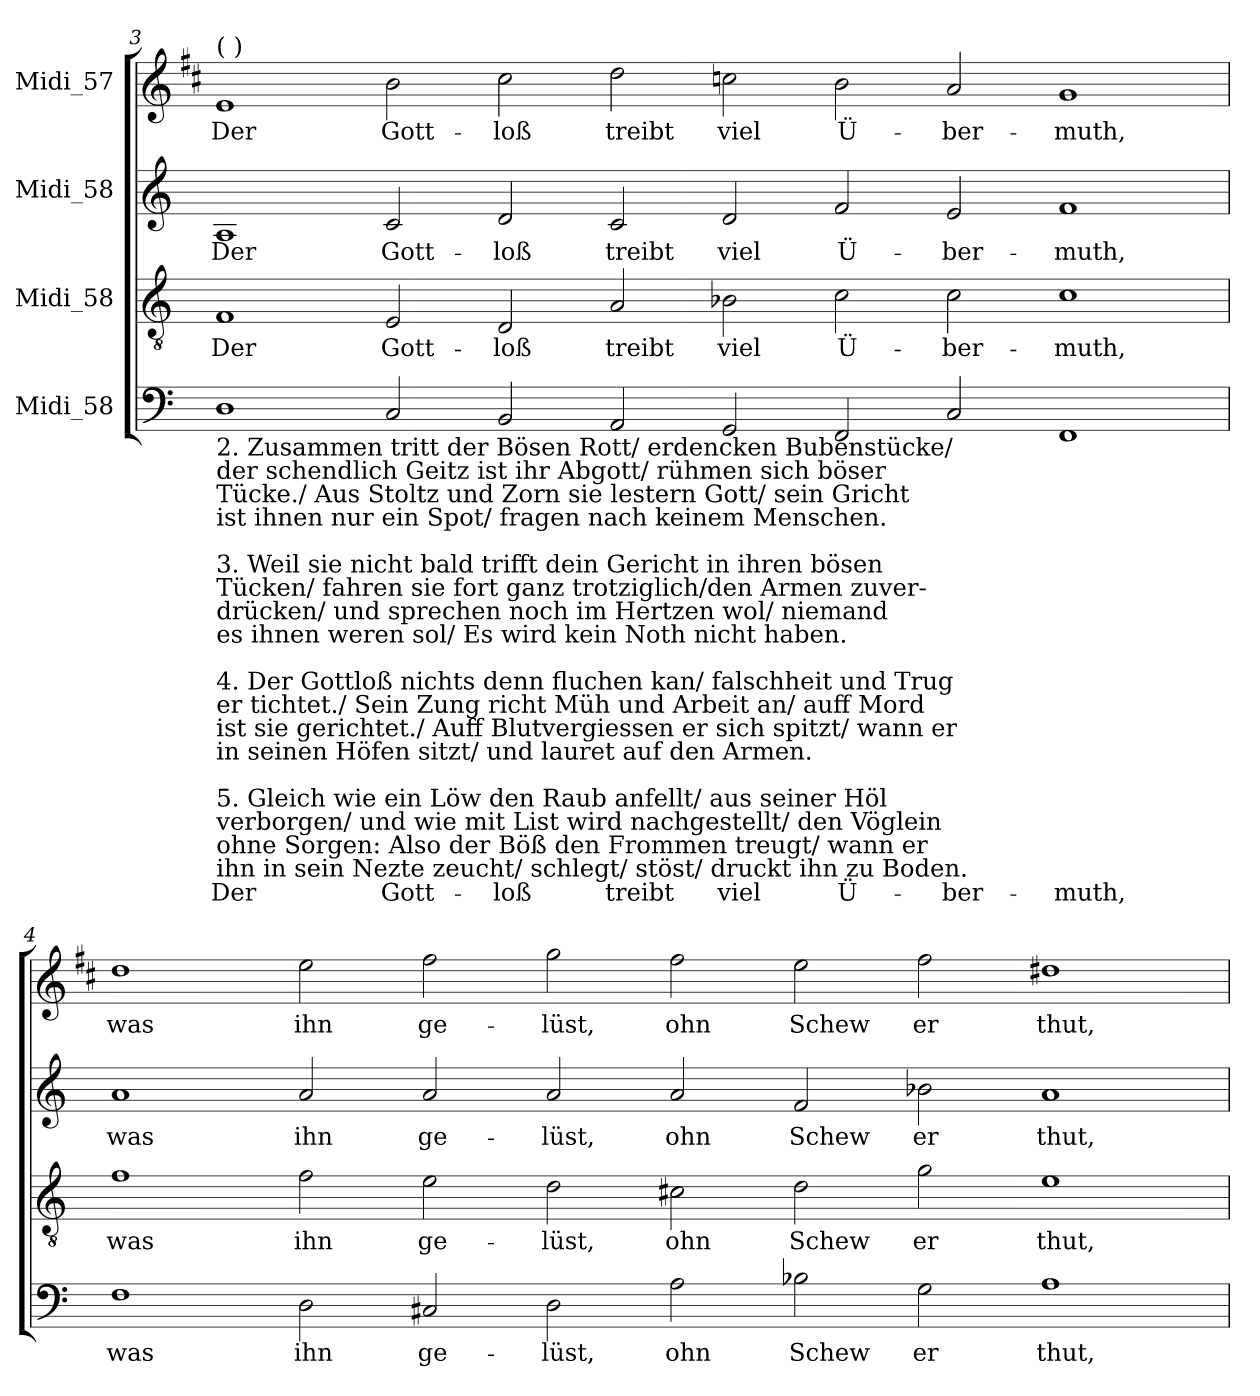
**kern	**text	**kern	**text	**kern	**text	**kern	**text
*part4	*part4	*part3	*part3	*part2	*part2	*part1	*part1
*staff4	*staff4	*staff3	*staff3	*staff2	*staff2	*staff1	*staff1
*I"Midi_58	*	*I"Midi_58	*	*I"Midi_58	*	*I"Midi_57	*
!!LO:LB:g=z
*clefF4	*	*clefGv2	*	*clefG2	*	*clefG2	*
*	*	*	*	*	*	*ITrd1c2	*
*k[]	*	*k[]	*	*k[]	*	*k[]	*
*C:	*	*C:	*	*C:	*	*C:	*
=3	=3	=3	=3	=3	=3	=3	=3
!	!	!	!	!	!	!LO:TX:a:t=(  )	!
!LO:TX:b:t=2. Zusammen tritt der Bösen Rott/ erdencken Bubenstücke/\nder schendlich Geitz ist ihr Abgott/ rühmen sich böser\nTücke./ Aus Stoltz und Zorn sie lestern Gott/ sein Gricht\nist ihnen nur ein Spot/ fragen nach keinem Menschen.\n\n3. Weil sie nicht bald trifft dein Gericht in ihren bösen\nTücken/ fahren sie fort ganz trotziglich/den Armen zuver-\ndrücken/ und sprechen noch im Hertzen wol/ niemand\nes ihnen weren sol/ Es wird kein Noth nicht haben.\n\n4. Der Gottloß nichts denn fluchen kan/ falschheit und Trug\ner tichtet./ Sein Zung richt Müh und Arbeit an/ auff Mord\nist sie gerichtet./ Auff Blutvergiessen er sich spitzt/ wann er\nin seinen Höfen sitzt/ und lauret auf den Armen.\n\n5. Gleich wie ein Löw den Raub anfellt/ aus seiner Höl\nverborgen/ und wie mit List wird nachgestellt/ den Vöglein\nohne Sorgen&colon; Also der Böß den Frommen treugt/ wann er\nihn in sein Nezte zeucht/ schlegt/ stöst/ druckt ihn zu Boden.	!	!	!	!	!	!	!
!	!LO:LY:b	!	!LO:LY:b	!	!LO:LY:b	!	!LO:LY:b
1D	Der	1F	Der	1A	Der	1d	Der
!	!LO:LY:b	!	!LO:LY:b	!	!LO:LY:b	!	!LO:LY:b
2C	Gott-	2E	Gott-	2c	Gott-	2a	Gott-
!	!LO:LY:b	!	!LO:LY:b	!	!LO:LY:b	!	!LO:LY:b
2BB	-loß	2D	-loß	2d	-loß	2b	-loß
!	!LO:LY:b	!	!LO:LY:b	!	!LO:LY:b	!	!LO:LY:b
2AA	treibt	2A	treibt	2c	treibt	2cc	treibt
!	!LO:LY:b	!	!LO:LY:b	!	!LO:LY:b	!	!LO:LY:b
2GG	viel	2B-X	viel	2d	viel	2b-X	viel
!	!LO:LY:b	!	!LO:LY:b	!	!LO:LY:b	!	!LO:LY:b
2FF	Ü-	2c	Ü-	2f	Ü-	2a	Ü-
!	!LO:LY:b	!	!LO:LY:b	!	!LO:LY:b	!	!LO:LY:b
2C	-ber-	2c	-ber-	2e	-ber-	2g	-ber-
!	!LO:LY:b	!	!LO:LY:b	!	!LO:LY:b	!	!LO:LY:b
1FF	-muth,	1c	-muth,	1f	-muth,	1f	-muth,
=4	=4	=4	=4	=4	=4	=4	=4
!	!LO:LY:b	!	!LO:LY:b	!	!LO:LY:b	!	!LO:LY:b
1F	was	1f	was	1a	was	1cc	was
!	!LO:LY:b	!	!LO:LY:b	!	!LO:LY:b	!	!LO:LY:b
2D	ihn	2f	ihn	2a	ihn	2dd	ihn
!	!LO:LY:b	!	!LO:LY:b	!	!LO:LY:b	!	!LO:LY:b
2C#X	ge-	2e	ge-	2a	ge-	2ee	ge-
!	!LO:LY:b	!	!LO:LY:b	!	!LO:LY:b	!	!LO:LY:b
2D	-lüst,	2d	-lüst,	2a	-lüst,	2ff	-lüst,
!	!LO:LY:b	!	!LO:LY:b	!	!LO:LY:b	!	!LO:LY:b
2A	ohn	2c#X	ohn	2a	ohn	2ee	ohn
!	!LO:LY:b	!	!LO:LY:b	!	!LO:LY:b	!	!LO:LY:b
2B-X	Schew	2d	Schew	2f	Schew	2dd	Schew
!	!LO:LY:b	!	!LO:LY:b	!	!LO:LY:b	!	!LO:LY:b
2G	er	2g	er	2b-X	er	2ee	er
!	!LO:LY:b	!	!LO:LY:b	!	!LO:LY:b	!	!LO:LY:b
1A	thut,	1e	thut,	1a	thut,	1cc#X	thut,
=	=	=	=	=	=	=	=
*-	*-	*-	*-	*-	*-	*-	*-
